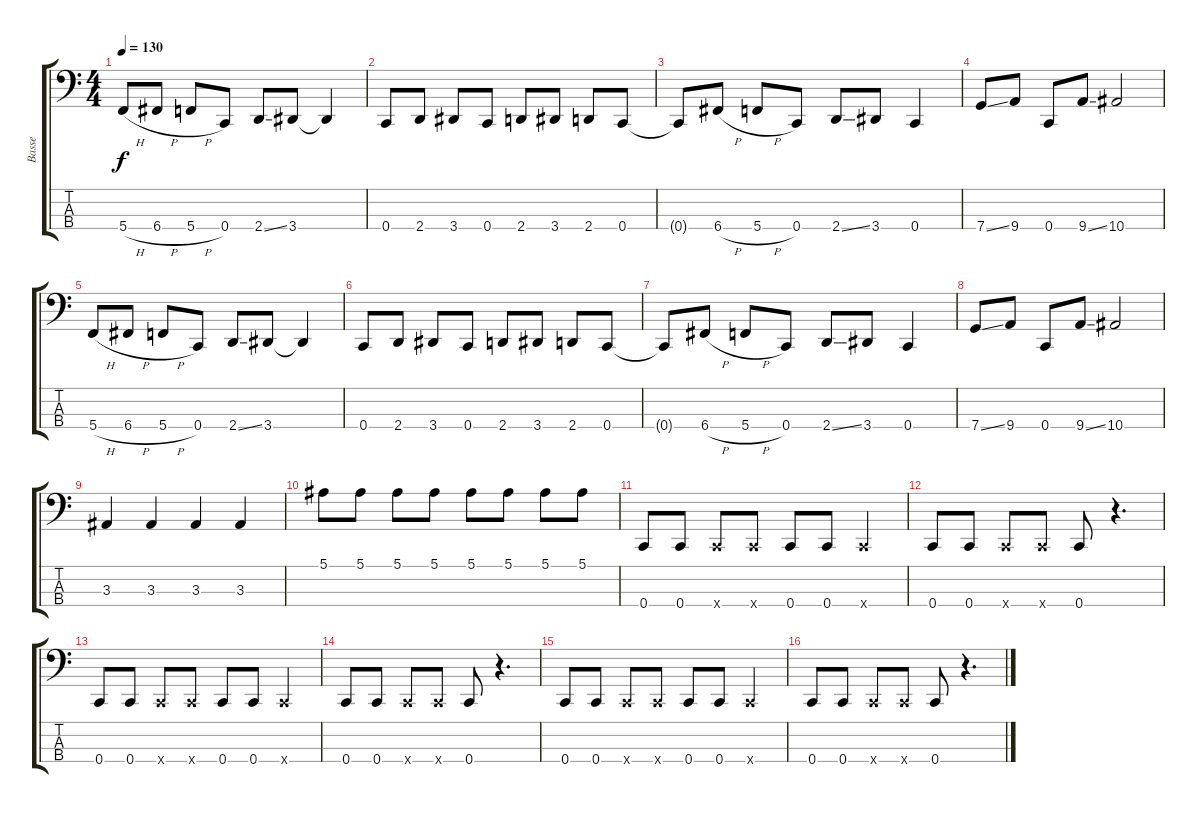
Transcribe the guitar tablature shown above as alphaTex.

\track ("Basse" "Basse") {instrument electricbassfinger}
\staff {score tabs}
\tuning (F2 C2 G1 C1) {hide}
\ts (4 4)
\tempo 130
\clef f4
\ks c
5.4{h}.8{dy f} 6.4{h}.8 5.4{h}.8 0.4.8 2.4{ss}.8 3.4.8 3.4{t}.4 |
0.4.8 2.4.8 3.4.8 0.4.8 2.4.8 3.4.8 2.4.8 0.4.8 |
0.4{t}.8 6.4{h}.8 5.4{h}.8 0.4.8 2.4{ss}.8 3.4.8 0.4.4 |
7.4{ss}.8 9.4.8 0.4.8 9.4{ss}.8 10.4.2 |
5.4{h}.8 6.4{h}.8 5.4{h}.8 0.4.8 2.4{ss}.8 3.4.8 3.4{t}.4 |
0.4.8 2.4.8 3.4.8 0.4.8 2.4.8 3.4.8 2.4.8 0.4.8 |
0.4{t}.8 6.4{h}.8 5.4{h}.8 0.4.8 2.4{ss}.8 3.4.8 0.4.4 |
7.4{ss}.8 9.4.8 0.4.8 9.4{ss}.8 10.4.2 |
3.3.4 3.3.4 3.3.4 3.3.4 |
5.1.8 5.1.8 5.1.8 5.1.8 5.1.8 5.1.8 5.1.8 5.1.8 |
0.4.8 0.4.8 0.4{x}.8 0.4{x}.8 0.4.8 0.4.8 0.4{x}.4 |
0.4.8 0.4.8 0.4{x}.8 0.4{x}.8 0.4.8 r.4{d} |
0.4.8 0.4.8 0.4{x}.8 0.4{x}.8 0.4.8 0.4.8 0.4{x}.4 |
0.4.8 0.4.8 0.4{x}.8 0.4{x}.8 0.4.8 r.4{d} |
0.4.8 0.4.8 0.4{x}.8 0.4{x}.8 0.4.8 0.4.8 0.4{x}.4 |
0.4.8 0.4.8 0.4{x}.8 0.4{x}.8 0.4.8 r.4{d}
